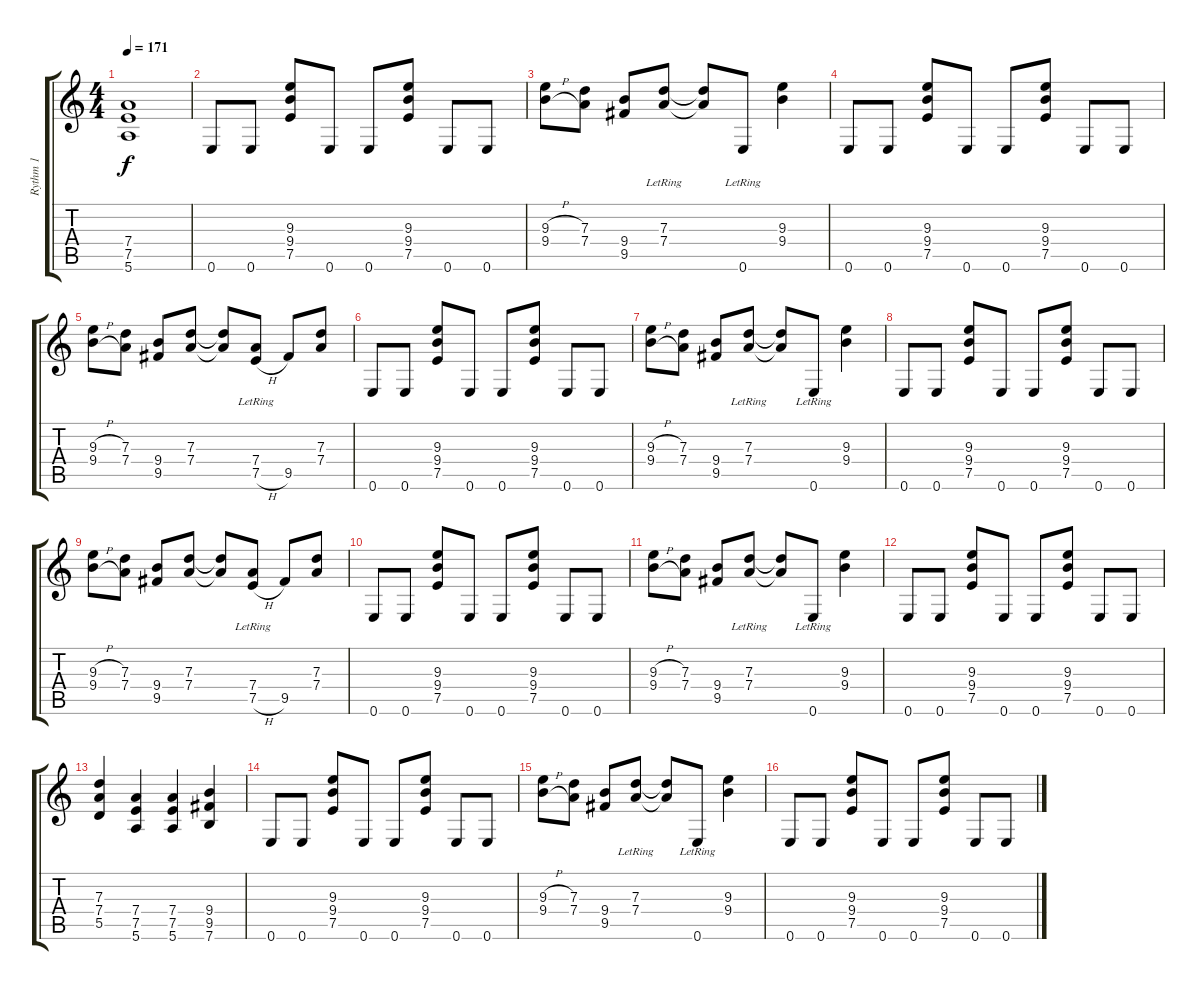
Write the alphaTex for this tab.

\track ("Rythm 1" "Rythm 1") {instrument distortionguitar}
\staff {score tabs}
\tuning (E4 B3 G3 D3 A2 E2) {hide}
\ts (4 4)
\tempo 171
\clef g2
\ks c
(7.4{t} 7.5{t} 5.6{t}).1{dy f} |
0.6.8 0.6.8 (9.3 9.4 7.5).8 0.6.8 0.6.8 (9.3 9.4 7.5).8 0.6.8 0.6.8 |
(9.3{h} 9.4{h}).8 (7.3 7.4).8 (9.4 9.5).8 (7.3{lr} 7.4{lr}).8 (7.3{t} 7.4{t}).8 0.6{lr}.8 (9.3 9.4).4 |
0.6.8 0.6.8 (9.3 9.4 7.5).8 0.6.8 0.6.8 (9.3 9.4 7.5).8 0.6.8 0.6.8 |
(9.3{h} 9.4{h}).8 (7.3 7.4).8 (9.4 9.5).8 (7.3 7.4).8 (7.3{t} 7.4{t}).8 (7.4{lr} 7.5{h}).8 9.5.8 (7.3 7.4).8 |
0.6.8 0.6.8 (9.3 9.4 7.5).8 0.6.8 0.6.8 (9.3 9.4 7.5).8 0.6.8 0.6.8 |
(9.3{h} 9.4{h}).8 (7.3 7.4).8 (9.4 9.5).8 (7.3{lr} 7.4{lr}).8 (7.3{t} 7.4{t}).8 0.6{lr}.8 (9.3 9.4).4 |
0.6.8 0.6.8 (9.3 9.4 7.5).8 0.6.8 0.6.8 (9.3 9.4 7.5).8 0.6.8 0.6.8 |
(9.3{h} 9.4{h}).8 (7.3 7.4).8 (9.4 9.5).8 (7.3 7.4).8 (7.3{t} 7.4{t}).8 (7.4{lr} 7.5{h}).8 9.5.8 (7.3 7.4).8 |
0.6.8 0.6.8 (9.3 9.4 7.5).8 0.6.8 0.6.8 (9.3 9.4 7.5).8 0.6.8 0.6.8 |
(9.3{h} 9.4{h}).8 (7.3 7.4).8 (9.4 9.5).8 (7.3{lr} 7.4{lr}).8 (7.3{t} 7.4{t}).8 0.6{lr}.8 (9.3 9.4).4 |
0.6.8 0.6.8 (9.3 9.4 7.5).8 0.6.8 0.6.8 (9.3 9.4 7.5).8 0.6.8 0.6.8 |
(7.3 7.4 5.5).4 (7.4 7.5 5.6).4 (7.4 7.5 5.6).4 (9.4 9.5 7.6).4 |
0.6.8 0.6.8 (9.3 9.4 7.5).8 0.6.8 0.6.8 (9.3 9.4 7.5).8 0.6.8 0.6.8 |
(9.3{h} 9.4{h}).8 (7.3 7.4).8 (9.4 9.5).8 (7.3{lr} 7.4{lr}).8 (7.3{t} 7.4{t}).8 0.6{lr}.8 (9.3 9.4).4 |
0.6.8 0.6.8 (9.3 9.4 7.5).8 0.6.8 0.6.8 (9.3 9.4 7.5).8 0.6.8 0.6.8
